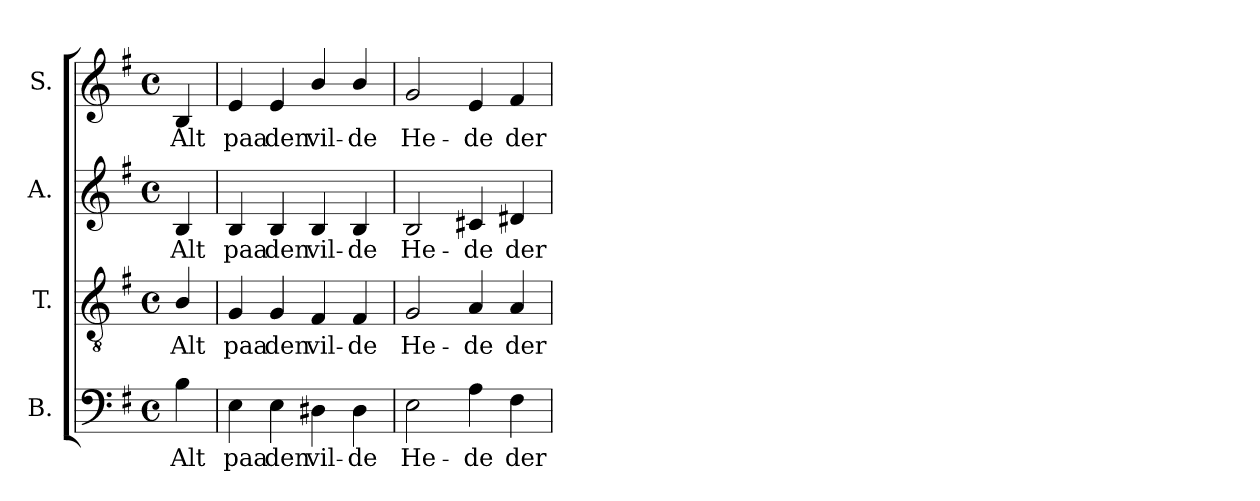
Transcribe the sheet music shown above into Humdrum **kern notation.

**kern	**text	**kern	**text	**kern	**text	**kern	**text
*part4	*part4	*part3	*part3	*part2	*part2	*part1	*part1
*staff4	*staff4	*staff3	*staff3	*staff2	*staff2	*staff1	*staff1
*I"B.	*	*I"T.	*	*I"A.	*	*I"S.	*
*I'B.	*	*I'T.	*	*I'A.	*	*I'S.	*
!!LO:PB:g=z
*clefF4	*	*clefGv2	*	*clefG2	*	*clefG2	*
*	*	*ITrd7c12	*	*	*	*	*
*k[f#]	*	*k[f#]	*	*k[f#]	*	*k[f#]	*
*G:	*	*G:	*	*G:	*	*G:	*
*M4/4	*	*M4/4	*	*M4/4	*	*M4/4	*
*met(c)	*	*met(c)	*	*met(c)	*	*met(c)	*
=1	=1	=1	=1	=1	=1	=1	=1
!	!LO:LY:b:color=#000000	!	!	!	!	!	!
!	!	!	!LO:LY:b:color=#000000	!	!	!	!
!	!	!	!	!	!LO:LY:b:color=#000000	!	!
!	!	!	!	!	!	!	!LO:LY:b:color=#000000
4Bi\	Alt	4BBi/	Alt	4Bi/	Alt	4Bi/	Alt
=2	=2	=2	=2	=2	=2	=2	=2
!	!LO:LY:b:color=#000000	!	!	!	!	!	!
!	!	!	!LO:LY:b:color=#000000	!	!	!	!
!	!	!	!	!	!LO:LY:b:color=#000000	!	!
!	!	!	!	!	!	!	!LO:LY:b:color=#000000
4Ei\	paa	4GGi/	paa	4Bi/	paa	4ei/	paa
!	!LO:LY:b:color=#000000	!	!	!	!	!	!
!	!	!	!LO:LY:b:color=#000000	!	!	!	!
!	!	!	!	!	!LO:LY:b:color=#000000	!	!
!	!	!	!	!	!	!	!LO:LY:b:color=#000000
4Ei\	den	4GGi/	den	4Bi/	den	4ei/	den
!	!LO:LY:b:color=#000000	!	!	!	!	!	!
!	!	!	!LO:LY:b:color=#000000	!	!	!	!
!	!	!	!	!	!LO:LY:b:color=#000000	!	!
!	!	!	!	!	!	!	!LO:LY:b:color=#000000
4D#Xi\	vil-	4FF#i/	vil-	4Bi/	vil-	4bi/	vil-
!	!LO:LY:b:color=#000000	!	!	!	!	!	!
!	!	!	!LO:LY:b:color=#000000	!	!	!	!
!	!	!	!	!	!LO:LY:b:color=#000000	!	!
!	!	!	!	!	!	!	!LO:LY:b:color=#000000
4D#i\	-de	4FF#i/	-de	4Bi/	-de	4bi/	-de
=3	=3	=3	=3	=3	=3	=3	=3
!	!LO:LY:b:color=#000000	!	!	!	!	!	!
!	!	!	!LO:LY:b:color=#000000	!	!	!	!
!	!	!	!	!	!LO:LY:b:color=#000000	!	!
!	!	!	!	!	!	!	!LO:LY:b:color=#000000
2Ei\	He-	2GGi/	He-	2Bi/	He-	2gi/	He-
!	!LO:LY:b:color=#000000	!	!	!	!	!	!
!	!	!	!LO:LY:b:color=#000000	!	!	!	!
!	!	!	!	!	!LO:LY:b:color=#000000	!	!
!	!	!	!	!	!	!	!LO:LY:b:color=#000000
4Ai\	-de	4AAi/	-de	4c#Xi/	-de	4ei/	-de
!	!LO:LY:b:color=#000000	!	!	!	!	!	!
!	!	!	!LO:LY:b:color=#000000	!	!	!	!
!	!	!	!	!	!LO:LY:b:color=#000000	!	!
!	!	!	!	!	!	!	!LO:LY:b:color=#000000
4F#i\	der	4AAi/	der	4d#Xi/	der	4f#i/	der
=	=	=	=	=	=	=	=
*-	*-	*-	*-	*-	*-	*-	*-
